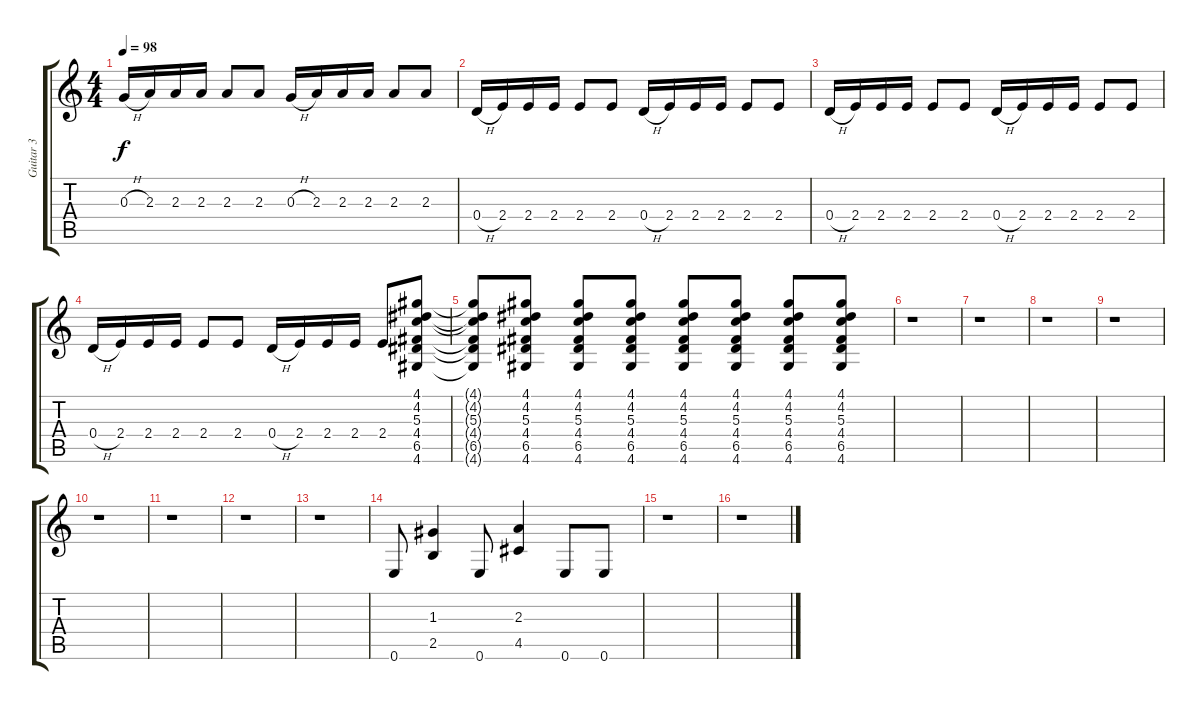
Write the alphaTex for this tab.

\track ("Guitar 3" "Guitar 3") {instrument acousticguitarsteel}
\staff {score tabs}
\tuning (E4 B3 G3 D3 A2 E2) {hide}
\ts (4 4)
\tempo 98
\clef g2
\ks c
0.3{h}.16{dy f} 2.3.16 2.3.16 2.3.16 2.3.8 2.3.8 0.3{h}.16 2.3.16 2.3.16 2.3.16 2.3.8 2.3.8 |
0.4{h}.16 2.4.16 2.4.16 2.4.16 2.4.8 2.4.8 0.4{h}.16 2.4.16 2.4.16 2.4.16 2.4.8 2.4.8 |
0.4{h}.16 2.4.16 2.4.16 2.4.16 2.4.8 2.4.8 0.4{h}.16 2.4.16 2.4.16 2.4.16 2.4.8 2.4.8 |
0.4{h}.16 2.4.16 2.4.16 2.4.16 2.4.8 2.4.8 0.4{h}.16 2.4.16 2.4.16 2.4.16 2.4.8 (4.1 4.2 5.3 4.4 6.5 4.6).8 |
(4.1{t} 4.2{t} 5.3{t} 4.4{t} 6.5{t} 4.6{t}).8 (4.1 4.2 5.3 4.4 6.5 4.6).8 (4.1 4.2 5.3 4.4 6.5 4.6).8 (4.1 4.2 5.3 4.4 6.5 4.6).8 (4.1 4.2 5.3 4.4 6.5 4.6).8 (4.1 4.2 5.3 4.4 6.5 4.6).8 (4.1 4.2 5.3 4.4 6.5 4.6).8 (4.1 4.2 5.3 4.4 6.5 4.6).8 |
r.1 |
r.1 |
r.1 |
r.1 |
r.1 |
r.1 |
r.1 |
r.1 |
0.6.8 (1.3 2.5).4 0.6.8 (2.3 4.5).4 0.6.8 0.6.8 |
r.1 |
r.1
